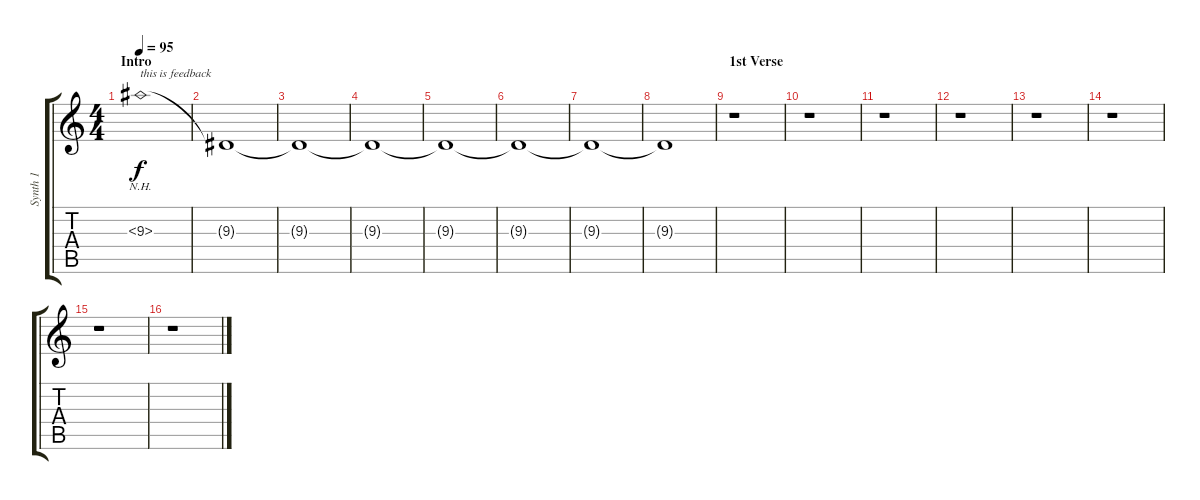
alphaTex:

\track ("Synth 1" "Synth 1") {instrument synthvoice}
\staff {score tabs}
\tuning (Eb4 Bb3 Gb3 Db3 Ab2 Db2) {hide}
\ts (4 4)
\section ("" "Intro")
\tempo 95
\clef g2
\ks c
9.3{nh}.1{txt "this is feedback" dy f instrument synthvoice} |
9.3{t}.1 |
9.3{t}.1 |
9.3{t}.1 |
9.3{t}.1 |
9.3{t}.1 |
9.3{t}.1 |
9.3{t}.1 |
\section ("" "1st Verse")
r.1 |
r.1 |
r.1 |
r.1 |
r.1 |
r.1 |
r.1 |
r.1
